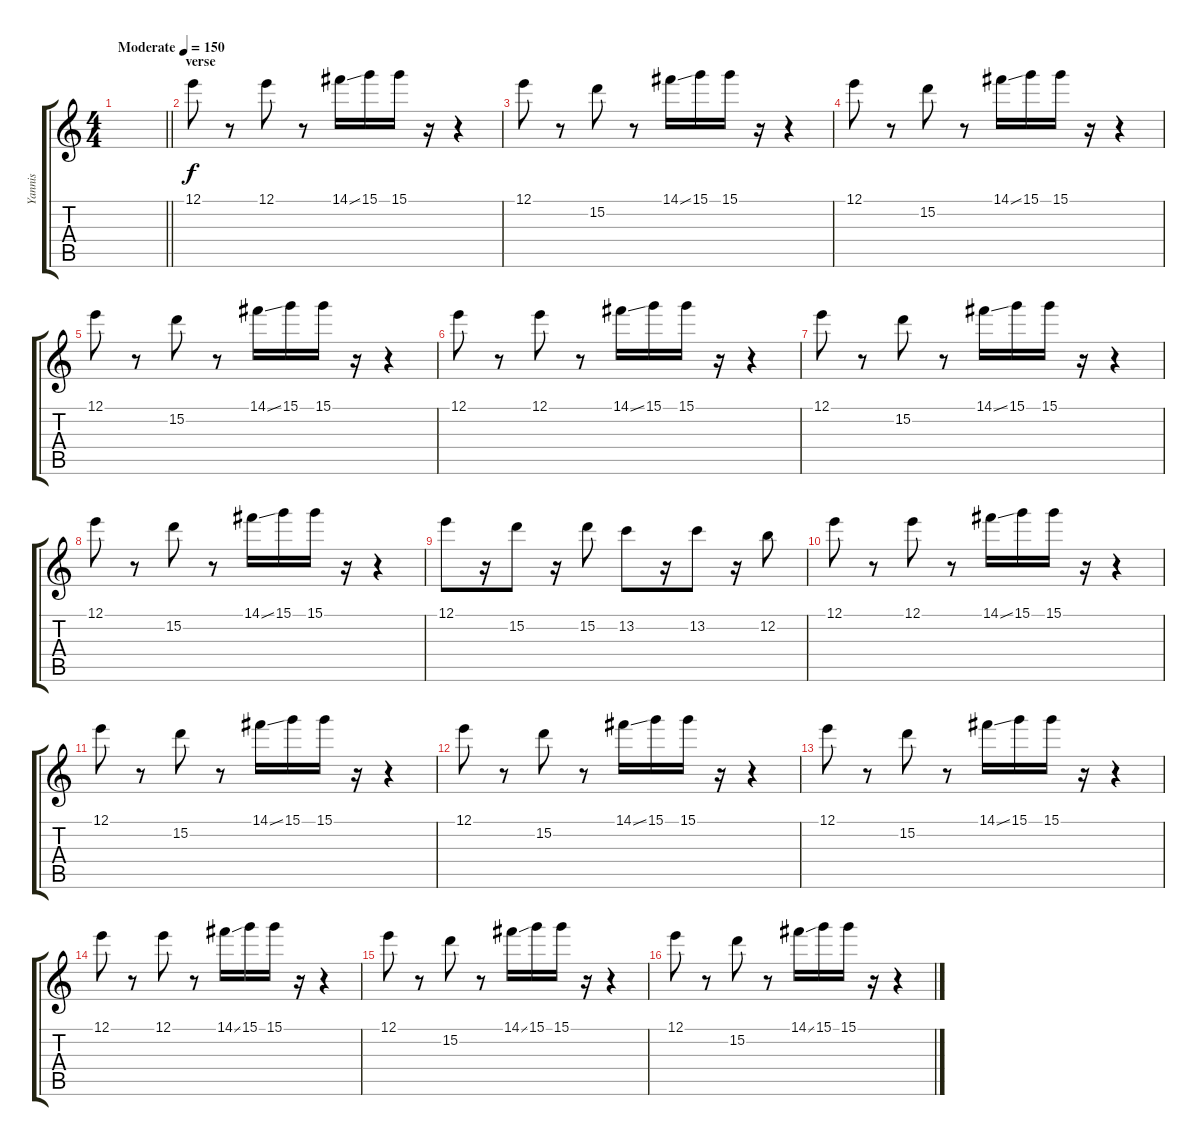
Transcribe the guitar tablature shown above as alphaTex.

\track ("Yannis" "Yannis") {instrument electricguitarclean}
\staff {score tabs}
\tuning (E4 B3 G3 D3 A2 E2) {hide}
\ts (4 4)
\tempo (150 "Moderate")
\clef g2
\barLineRight lightlight
\ks c
|
\section ("" "verse")
12.1.8 r.8 12.1.8 r.8 14.1{ss}.16 15.1.16 15.1.16 r.16 r.4 |
12.1.8 r.8 15.2.8 r.8 14.1{ss}.16 15.1.16 15.1.16 r.16 r.4 |
12.1.8 r.8 15.2.8 r.8 14.1{ss}.16 15.1.16 15.1.16 r.16 r.4 |
12.1.8 r.8 15.2.8 r.8 14.1{ss}.16 15.1.16 15.1.16 r.16 r.4 |
12.1.8 r.8 12.1.8 r.8 14.1{ss}.16 15.1.16 15.1.16 r.16 r.4 |
12.1.8 r.8 15.2.8 r.8 14.1{ss}.16 15.1.16 15.1.16 r.16 r.4 |
12.1.8 r.8 15.2.8 r.8 14.1{ss}.16 15.1.16 15.1.16 r.16 r.4 |
12.1.8 r.16 15.2.8 r.16 15.2.8 13.2.8 r.16 13.2.8 r.16 12.2.8 |
12.1.8 r.8 12.1.8 r.8 14.1{ss}.16 15.1.16 15.1.16 r.16 r.4 |
12.1.8 r.8 15.2.8 r.8 14.1{ss}.16 15.1.16 15.1.16 r.16 r.4 |
12.1.8 r.8 15.2.8 r.8 14.1{ss}.16 15.1.16 15.1.16 r.16 r.4 |
12.1.8 r.8 15.2.8 r.8 14.1{ss}.16 15.1.16 15.1.16 r.16 r.4 |
12.1.8 r.8 12.1.8 r.8 14.1{ss}.16 15.1.16 15.1.16 r.16 r.4 |
12.1.8 r.8 15.2.8 r.8 14.1{ss}.16 15.1.16 15.1.16 r.16 r.4 |
12.1.8 r.8 15.2.8 r.8 14.1{ss}.16 15.1.16 15.1.16 r.16 r.4
